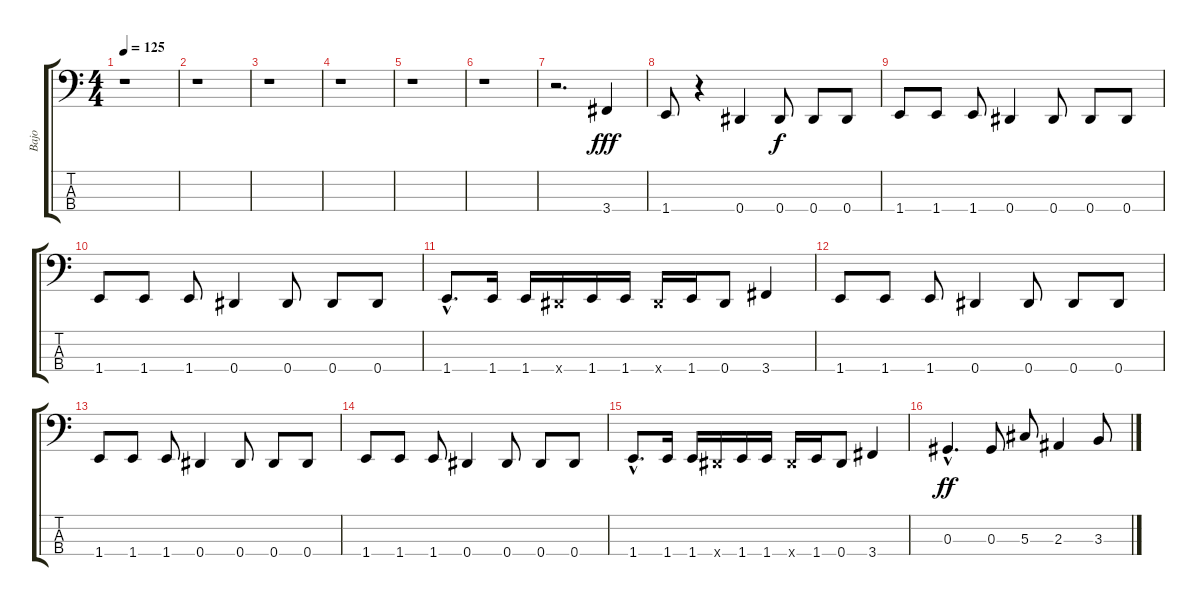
\track ("Bajo" "Bajo") {instrument electricbasspick}
\staff {score tabs}
\tuning (Gb2 Db2 Ab1 Eb1) {hide}
\ts (4 4)
\tempo 125
\clef f4
\ks c
r.1{dy fff} |
r.1 |
r.1 |
r.1 |
r.1 |
r.1 |
r.2{d} 3.4.4 |
1.4.8 r.4 0.4.4 0.4.8{dy f} 0.4.8 0.4.8 |
1.4.8 1.4.8 1.4.8 0.4.4 0.4.8 0.4.8 0.4.8 |
1.4.8 1.4.8 1.4.8 0.4.4 0.4.8 0.4.8 0.4.8 |
1.4{hac}.8{d} 1.4.16 1.4.16 0.4{x}.16 1.4.16 1.4.16 0.4{x}.16 1.4.16 0.4.8 3.4.4 |
1.4.8 1.4.8 1.4.8 0.4.4 0.4.8 0.4.8 0.4.8 |
1.4.8 1.4.8 1.4.8 0.4.4 0.4.8 0.4.8 0.4.8 |
1.4.8 1.4.8 1.4.8 0.4.4 0.4.8 0.4.8 0.4.8 |
1.4{hac}.8{d} 1.4.16 1.4.16 0.4{x}.16 1.4.16 1.4.16 0.4{x}.16 1.4.16 0.4.8 3.4.4 |
0.3{hac}.4{d dy ff} 0.3.8 5.3.8 2.3.4 3.3.8
